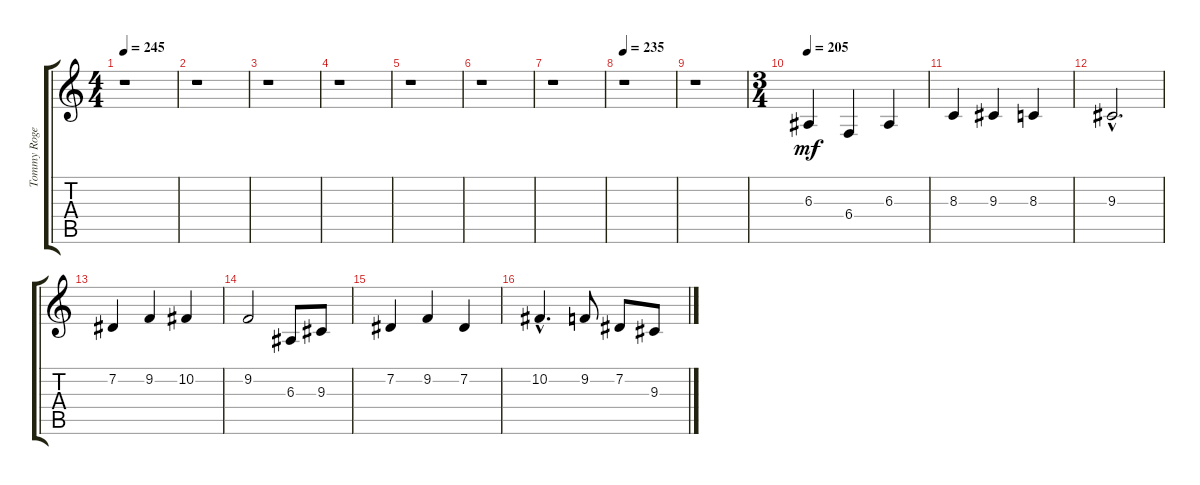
\track ("Tommy Rogers Keys" "Tommy Roge") {instrument lead2sawtooth}
\staff {score tabs}
\tuning (Db4 Ab3 E3 B2 Gb2 Db2) {hide}
\ts (4 4)
\tempo 245
\clef g2
\ks c
r.1{dy mf} |
r.1 |
r.1 |
r.1 |
r.1 |
r.1 |
r.1 |
\tempo 235
r.1 |
r.1 |
\ts (3 4)
\tempo 205
6.3.4 6.4.4 6.3.4 |
8.3.4 9.3.4 8.3.4 |
9.3{hac}.2{d} |
7.2.4 9.2.4 10.2.4 |
9.2.2 6.3.8 9.3.8 |
7.2.4 9.2.4 7.2.4 |
10.2{hac}.4{d} 9.2.8 7.2.8 9.3.8
